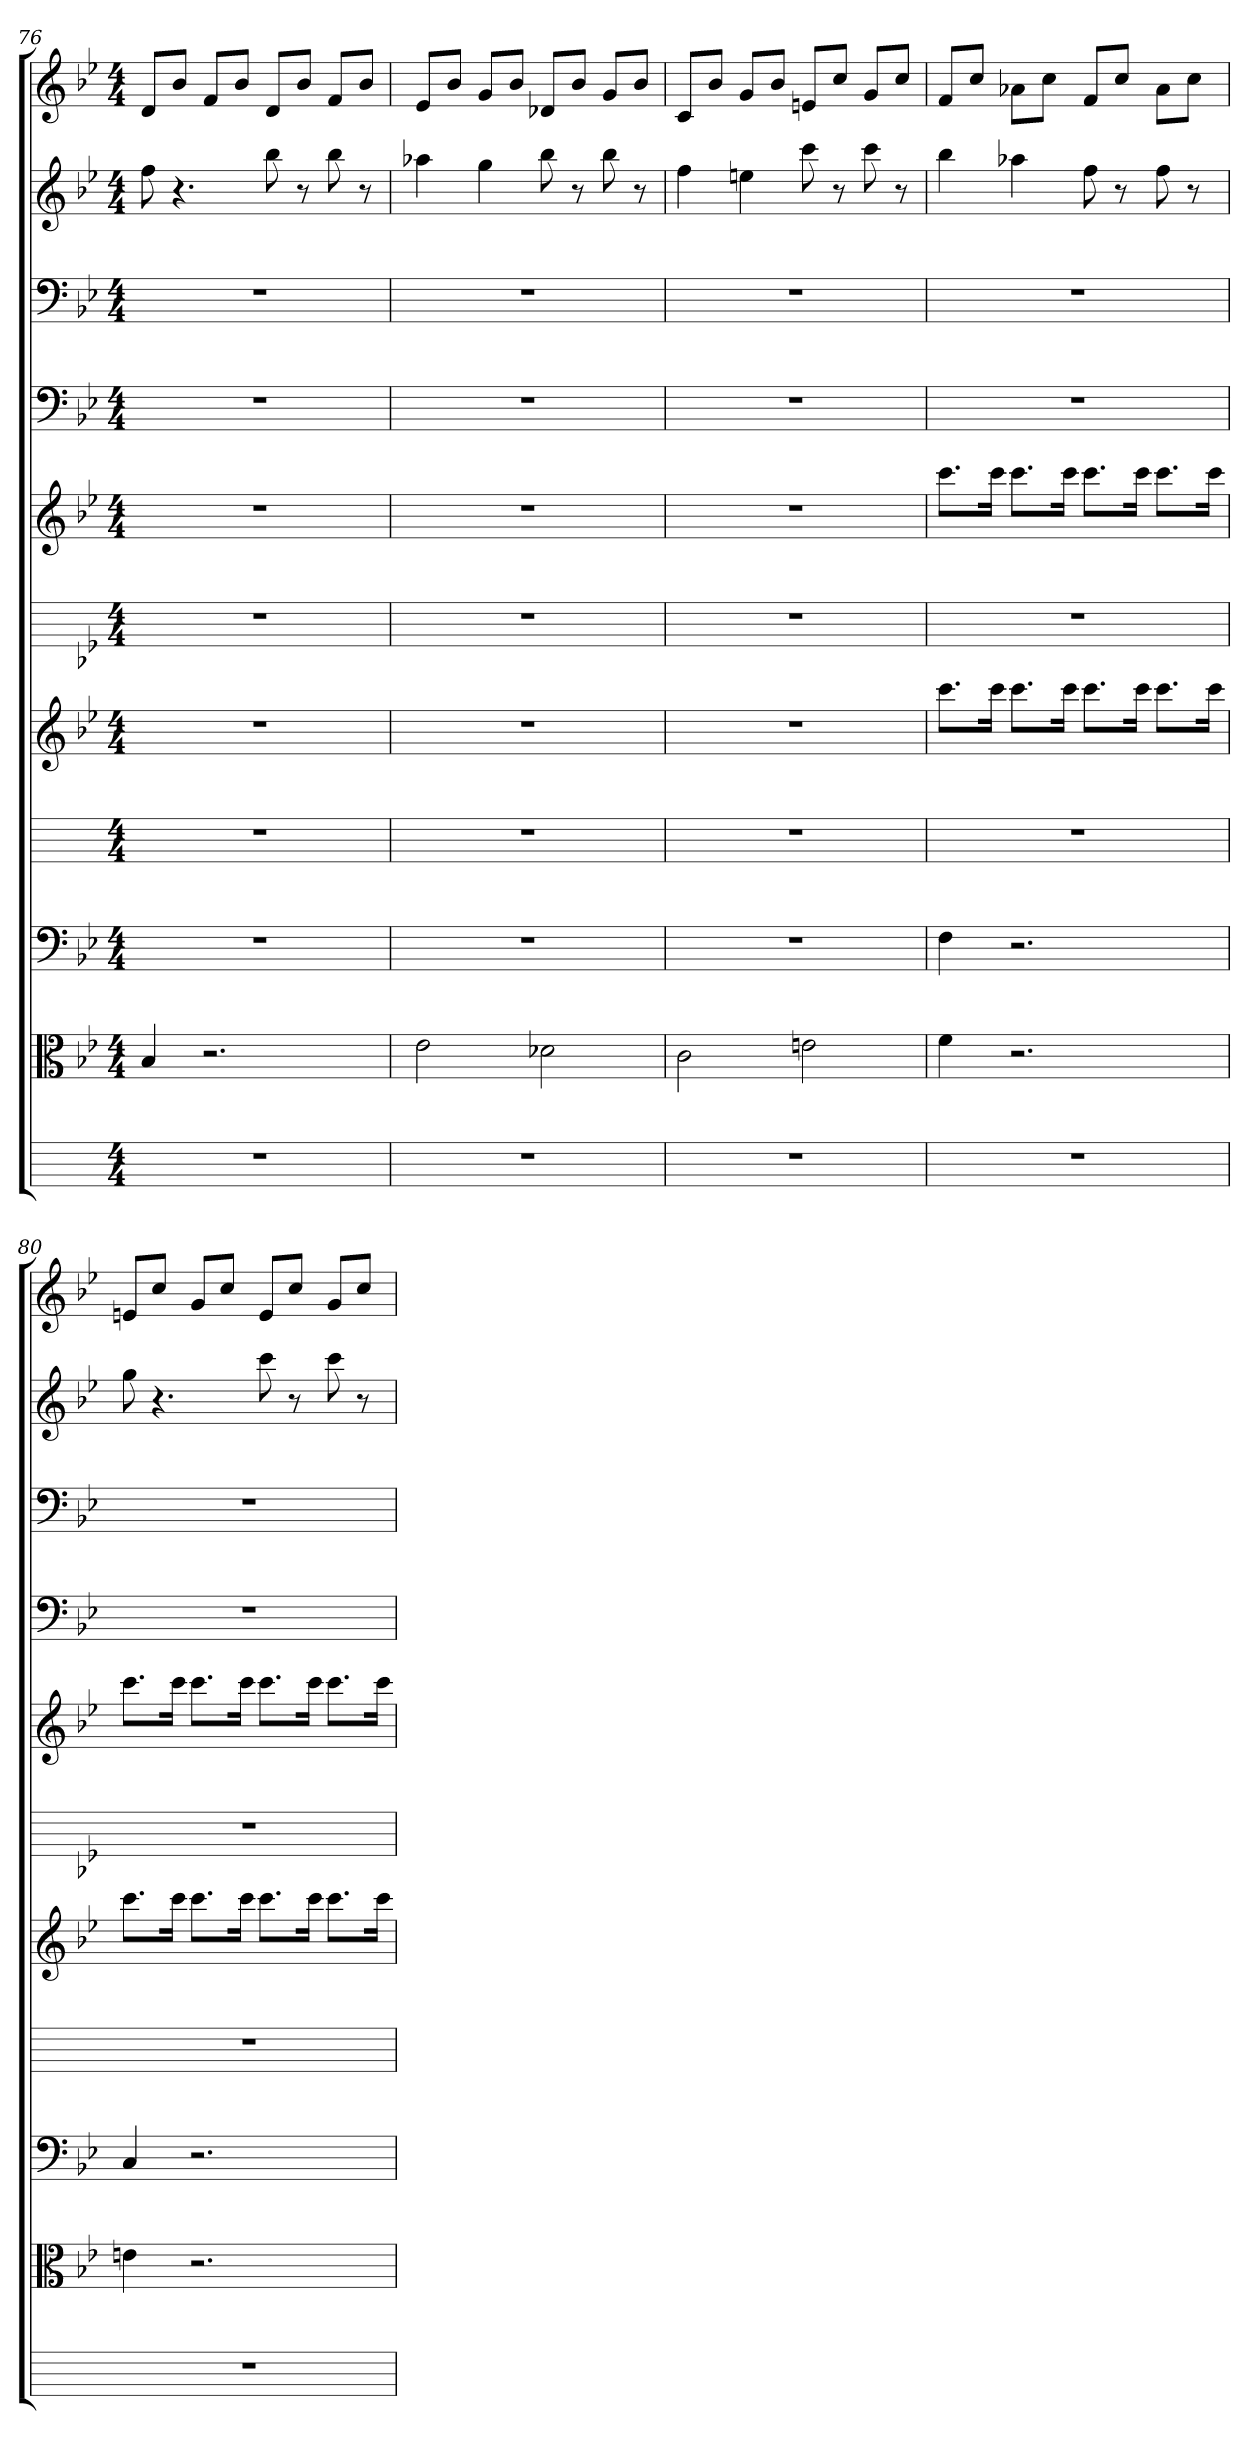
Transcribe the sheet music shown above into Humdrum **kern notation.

**kern	**kern	**kern	**kern	**kern	**kern	**kern	**kern	**kern	**kern	**kern
*part11	*part10	*part9	*part8	*part7	*part6	*part5	*part4	*part3	*part2	*part1
*staff11	*staff10	*staff9	*staff8	*staff7	*staff6	*staff5	*staff4	*staff3	*staff2	*staff1
*	*clefC3	*clefF4	*	*	*	*	*clefF4	*clefF4	*	*
*k[]	*k[b-e-]	*k[b-e-]	*k[]	*k[b-e-]	*k[b-e-]	*k[b-e-]	*k[b-e-]	*k[b-e-]	*k[b-e-]	*k[b-e-]
*M4/4	*M4/4	*M4/4	*M4/4	*M4/4	*M4/4	*M4/4	*M4/4	*M4/4	*M4/4	*M4/4
=76	=76	=76	=76	=76	=76	=76	=76	=76	=76	=76
1r	4B-	1r	1r	1r	1r	1r	1r	1r	8ff	8dL
.	.	.	.	.	.	.	.	.	4.r	8b-J
.	2.r	.	.	.	.	.	.	.	.	8fL
.	.	.	.	.	.	.	.	.	.	8b-J
.	.	.	.	.	.	.	.	.	8bb-	8dL
.	.	.	.	.	.	.	.	.	8r	8b-J
.	.	.	.	.	.	.	.	.	8bb-	8fL
.	.	.	.	.	.	.	.	.	8r	8b-J
=77	=77	=77	=77	=77	=77	=77	=77	=77	=77	=77
1r	2e-	1r	1r	1r	1r	1r	1r	1r	4aa-X	8e-L
.	.	.	.	.	.	.	.	.	.	8b-J
.	.	.	.	.	.	.	.	.	4gg	8gL
.	.	.	.	.	.	.	.	.	.	8b-J
.	2d-X	.	.	.	.	.	.	.	8bb-	8d-XL
.	.	.	.	.	.	.	.	.	8r	8b-J
.	.	.	.	.	.	.	.	.	8bb-	8gL
.	.	.	.	.	.	.	.	.	8r	8b-J
=78	=78	=78	=78	=78	=78	=78	=78	=78	=78	=78
1r	2c	1r	1r	1r	1r	1r	1r	1r	4ff	8cL
.	.	.	.	.	.	.	.	.	.	8b-J
.	.	.	.	.	.	.	.	.	4een	8gL
.	.	.	.	.	.	.	.	.	.	8b-J
.	2en	.	.	.	.	.	.	.	8ccc	8enL
.	.	.	.	.	.	.	.	.	8r	8ccJ
.	.	.	.	.	.	.	.	.	8ccc	8gL
.	.	.	.	.	.	.	.	.	8r	8ccJ
=79	=79	=79	=79	=79	=79	=79	=79	=79	=79	=79
1r	4f	4F	1r	8.cccL	1r	8.cccL	1r	1r	4bb-	8fL
.	.	.	.	.	.	.	.	.	.	8ccJ
.	.	.	.	16cccJk	.	16cccJk	.	.	.	.
.	2.r	2.r	.	8.cccL	.	8.cccL	.	.	4aa-X	8a-XL
.	.	.	.	.	.	.	.	.	.	8ccJ
.	.	.	.	16cccJk	.	16cccJk	.	.	.	.
.	.	.	.	8.cccL	.	8.cccL	.	.	8ff	8fL
.	.	.	.	.	.	.	.	.	8r	8ccJ
.	.	.	.	16cccJk	.	16cccJk	.	.	.	.
.	.	.	.	8.cccL	.	8.cccL	.	.	8ff	8a-L
.	.	.	.	.	.	.	.	.	8r	8ccJ
.	.	.	.	16cccJk	.	16cccJk	.	.	.	.
=80	=80	=80	=80	=80	=80	=80	=80	=80	=80	=80
1r	4en	4C	1r	8.cccL	1r	8.cccL	1r	1r	8gg	8enL
.	.	.	.	.	.	.	.	.	4.r	8ccJ
.	.	.	.	16cccJk	.	16cccJk	.	.	.	.
.	2.r	2.r	.	8.cccL	.	8.cccL	.	.	.	8gL
.	.	.	.	.	.	.	.	.	.	8ccJ
.	.	.	.	16cccJk	.	16cccJk	.	.	.	.
.	.	.	.	8.cccL	.	8.cccL	.	.	8ccc	8eL
.	.	.	.	.	.	.	.	.	8r	8ccJ
.	.	.	.	16cccJk	.	16cccJk	.	.	.	.
.	.	.	.	8.cccL	.	8.cccL	.	.	8ccc	8gL
.	.	.	.	.	.	.	.	.	8r	8ccJ
.	.	.	.	16cccJk	.	16cccJk	.	.	.	.
=	=	=	=	=	=	=	=	=	=	=
*-	*-	*-	*-	*-	*-	*-	*-	*-	*-	*-
